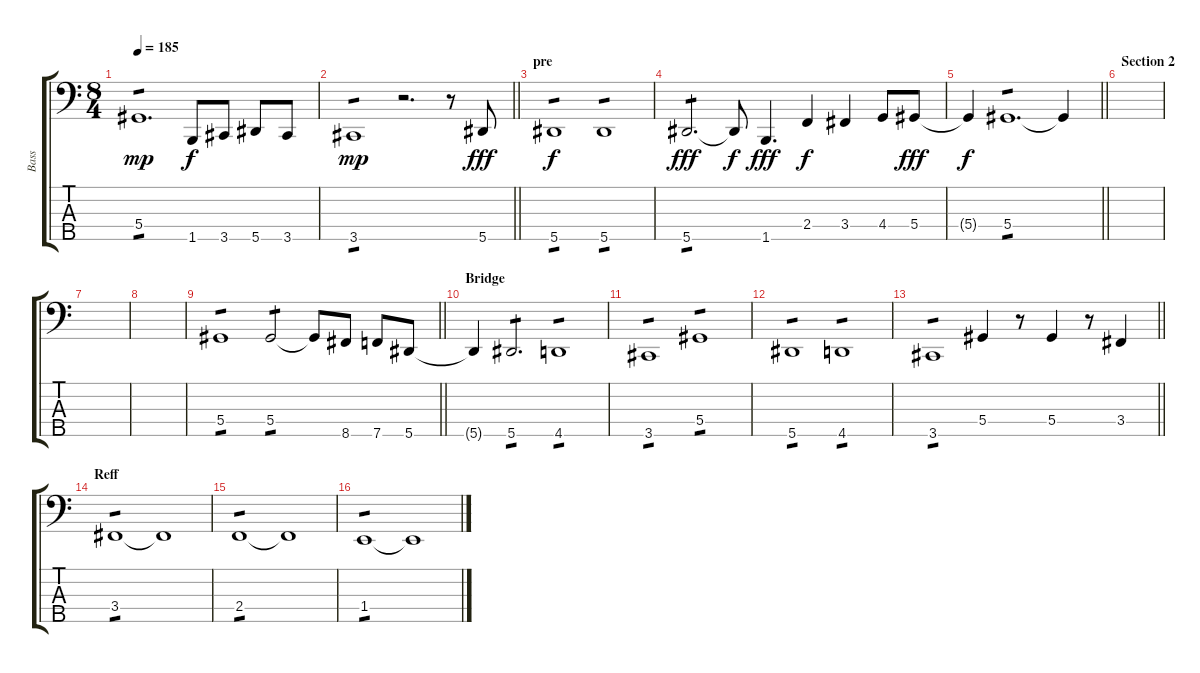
\track ("Bass" "Bass") {instrument electricbassfinger}
\staff {score tabs}
\tuning (Gb2 Db2 Ab1 Eb1 Bb0) {hide}
\ts (8 4)
\tempo 185
\clef f4
\ks c
5.4.1{d tp 1 dy mp} 1.5.8{dy f} 3.5.8 5.5.8 3.5.8 |
\barLineRight lightlight
3.5.1{tp 1 dy mp} r.2{d} r.8 5.5.8{dy fff} |
\section ("" "pre")
5.5.1{tp 1 dy f} 5.5.1{tp 1} |
5.5.2{d tp 1 dy fff} 5.5{t}.8{dy f} 1.5.4{d dy fff} 2.4.4{dy f} 3.4.4 4.4.8 5.4.8{dy fff} |
\barLineRight lightlight
5.4{t}.4{dy f} 5.4.1{d tp 1} 5.4{t}.4 |
\section ("" "Section 2")
|
|
|
\barLineRight lightlight
5.4.1{tp 1} 5.4.2{tp 1} 5.4{t}.8 8.5.8 7.5.8 5.5.8 |
\section ("" "Bridge")
5.5{t}.4 5.5.2{d tp 1} 4.5.1{tp 1} |
3.5.1{tp 1} 5.4.1{tp 1} |
5.5.1{tp 1} 4.5.1{tp 1} |
\barLineRight lightlight
3.5.1{tp 1} 5.4.4 r.8 5.4.4 r.8 3.4.4 |
\section ("" "Reff")
3.4.1{tp 1} 3.4{t}.1 |
2.4.1{tp 1} 2.4{t}.1 |
1.4.1{tp 1} 1.4{t}.1
